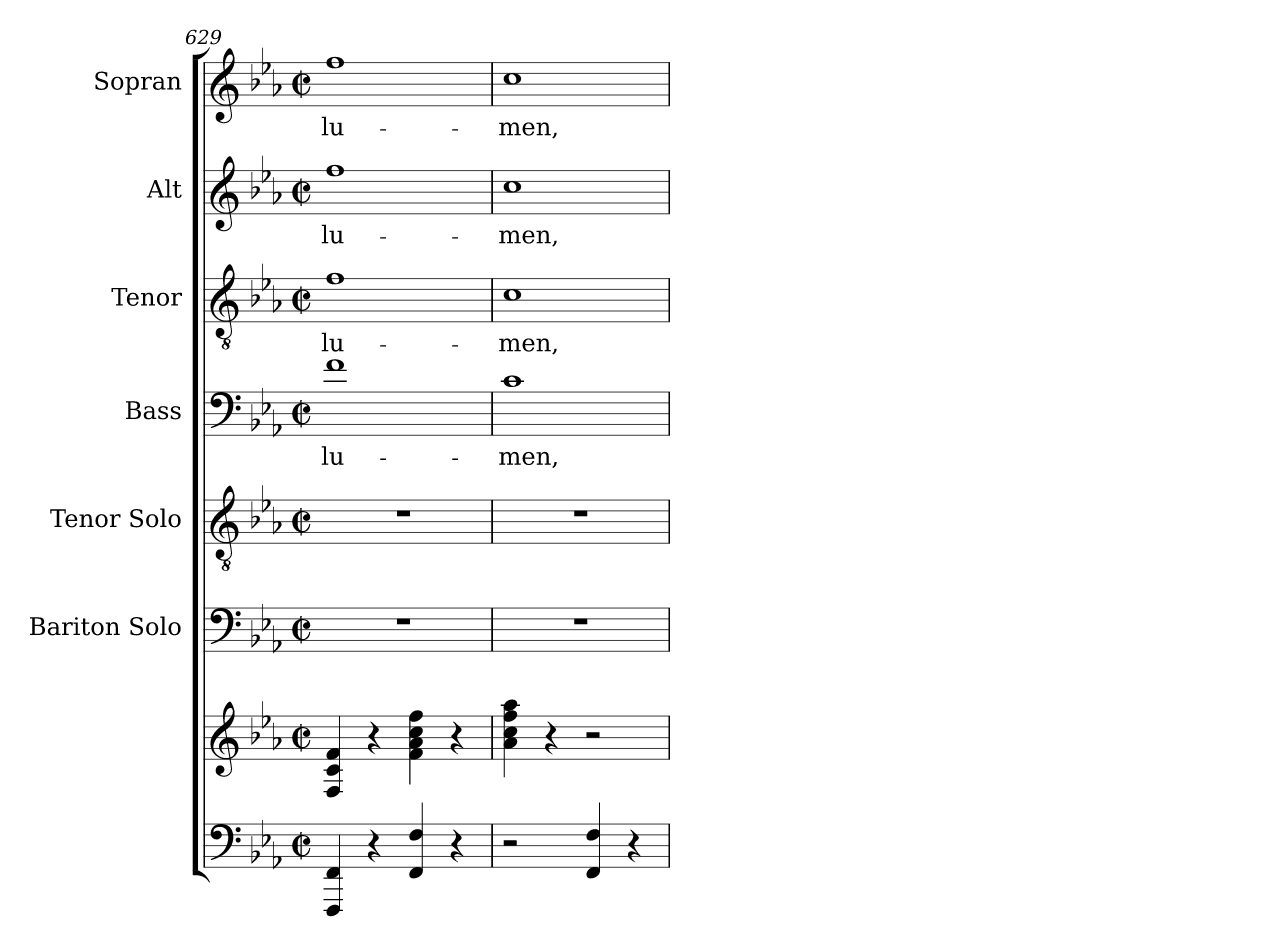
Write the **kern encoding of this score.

**kern	**kern	**kern	**kern	**kern	**text	**kern	**text	**kern	**text	**kern	**text
*part7	*part7	*part6	*part5	*part4	*part4	*part3	*part3	*part2	*part2	*part1	*part1
*staff8	*staff7	*staff6	*staff5	*staff4	*staff4	*staff3	*staff3	*staff2	*staff2	*staff1	*staff1
*	*	*I"Bariton Solo	*I"Tenor Solo	*I"Bass	*	*I"Tenor	*	*I"Alt	*	*I"Sopran	*
*	*	*	*	*I'B.	*	*I'T.	*	*I'A.	*	*I'S.	*
*clefF4	*clefG2	*clefF4	*clefGv2	*clefF4	*	*clefGv2	*	*clefG2	*	*clefG2	*
*k[b-e-a-]	*k[b-e-a-]	*k[b-e-a-]	*k[b-e-a-]	*k[b-e-a-]	*	*k[b-e-a-]	*	*k[b-e-a-]	*	*k[b-e-a-]	*
*E-:	*E-:	*E-:	*E-:	*E-:	*	*E-:	*	*E-:	*	*E-:	*
*M2/2	*M2/2	*M2/2	*M2/2	*M2/2	*	*M2/2	*	*M2/2	*	*M2/2	*
*met(c|)	*met(c|)	*met(c|)	*met(c|)	*met(c|)	*	*met(c|)	*	*met(c|)	*	*met(c|)	*
=629	=629	=629	=629	=629	=629	=629	=629	=629	=629	=629	=629
!	!	!	!	!	!LO:LY:b	!	!LO:LY:b	!	!LO:LY:b	!	!LO:LY:b
4FFF/ 4FF/	4F/ 4c/ 4f/	1r	1r	1f	lu-	1f	lu-	1ff	lu-	1ff	lu-
4r	4r	.	.	.	.	.	.	.	.	.	.
4FF/ 4F/	4f\ 4a-\ 4cc\ 4ff\	.	.	.	.	.	.	.	.	.	.
4r	4r	.	.	.	.	.	.	.	.	.	.
=630	=630	=630	=630	=630	=630	=630	=630	=630	=630	=630	=630
!	!	!	!	!	!LO:LY:b	!	!LO:LY:b	!	!LO:LY:b	!	!LO:LY:b
2r	4a-\ 4cc\ 4ff\ 4aa-\	1r	1r	1c	-men,	1c	-men,	1cc	-men,	1cc	-men,
.	4r	.	.	.	.	.	.	.	.	.	.
4FF/ 4F/	2r	.	.	.	.	.	.	.	.	.	.
4r	.	.	.	.	.	.	.	.	.	.	.
=	=	=	=	=	=	=	=	=	=	=	=
*-	*-	*-	*-	*-	*-	*-	*-	*-	*-	*-	*-
